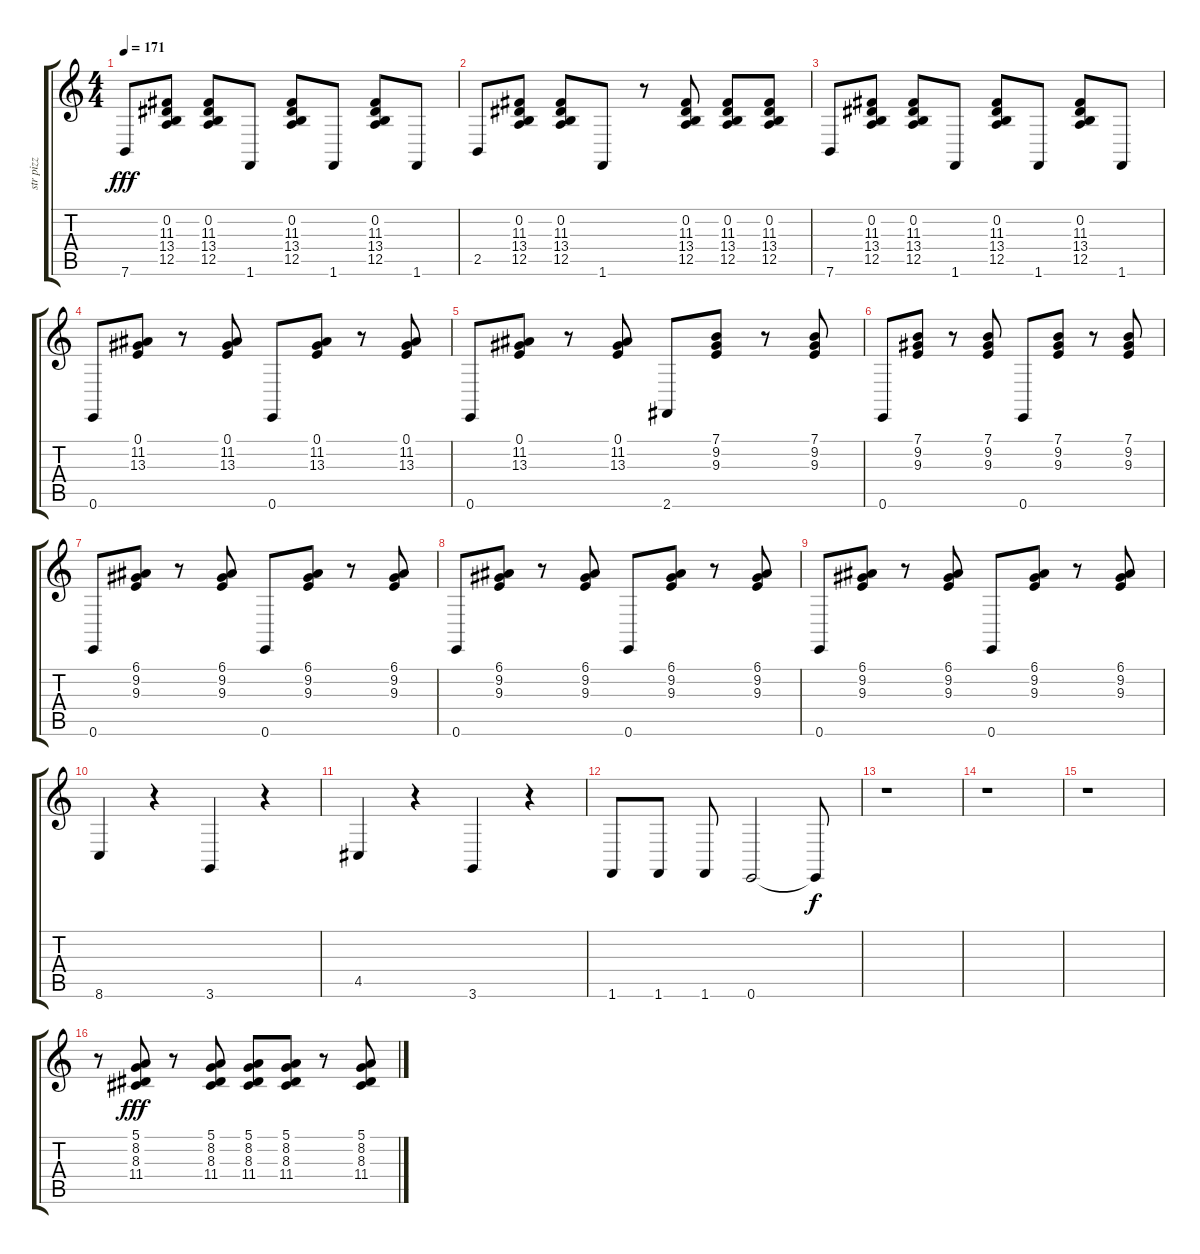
\track ("str pizz" "str pizz") {instrument orchestralharp}
\staff {score tabs}
\tuning (E4 B3 G3 D3 A2 E2) {hide}
\ts (4 4)
\tempo 171
\clef g2
\ks c
7.6.8{dy fff} (0.2 11.3 13.4 12.5).8 (0.2 11.3 13.4 12.5).8 1.6.8 (0.2 11.3 13.4 12.5).8 1.6.8 (0.2 11.3 13.4 12.5).8 1.6.8 |
2.5.8 (0.2 11.3 13.4 12.5).8 (0.2 11.3 13.4 12.5).8 1.6.8 r.8 (0.2 11.3 13.4 12.5).8 (0.2 11.3 13.4 12.5).8 (0.2 11.3 13.4 12.5).8 |
7.6.8 (0.2 11.3 13.4 12.5).8 (0.2 11.3 13.4 12.5).8 1.6.8 (0.2 11.3 13.4 12.5).8 1.6.8 (0.2 11.3 13.4 12.5).8 1.6.8 |
0.6.8 (0.1 11.2 13.3).8 r.8 (0.1 11.2 13.3).8 0.6.8 (0.1 11.2 13.3).8 r.8 (0.1 11.2 13.3).8 |
0.6.8 (0.1 11.2 13.3).8 r.8 (0.1 11.2 13.3).8 2.6.8 (7.1 9.2 9.3).8 r.8 (7.1 9.2 9.3).8 |
0.6.8 (7.1 9.2 9.3).8 r.8 (7.1 9.2 9.3).8 0.6.8 (7.1 9.2 9.3).8 r.8 (7.1 9.2 9.3).8 |
0.6.8 (6.1 9.2 9.3).8 r.8 (6.1 9.2 9.3).8 0.6.8 (6.1 9.2 9.3).8 r.8 (6.1 9.2 9.3).8 |
0.6.8 (6.1 9.2 9.3).8 r.8 (6.1 9.2 9.3).8 0.6.8 (6.1 9.2 9.3).8 r.8 (6.1 9.2 9.3).8 |
0.6.8 (6.1 9.2 9.3).8 r.8 (6.1 9.2 9.3).8 0.6.8 (6.1 9.2 9.3).8 r.8 (6.1 9.2 9.3).8 |
8.6.4 r.4 3.6.4 r.4 |
4.5.4 r.4 3.6.4 r.4 |
1.6.8 1.6.8 1.6.8 0.6.2 0.6{t}.8{dy f} |
r.1 |
r.1 |
r.1 |
r.8 (5.1 8.2 8.3 11.4).8{dy fff} r.8 (5.1 8.2 8.3 11.4).8 (5.1 8.2 8.3 11.4).8 (5.1 8.2 8.3 11.4).8 r.8 (5.1 8.2 8.3 11.4).8
